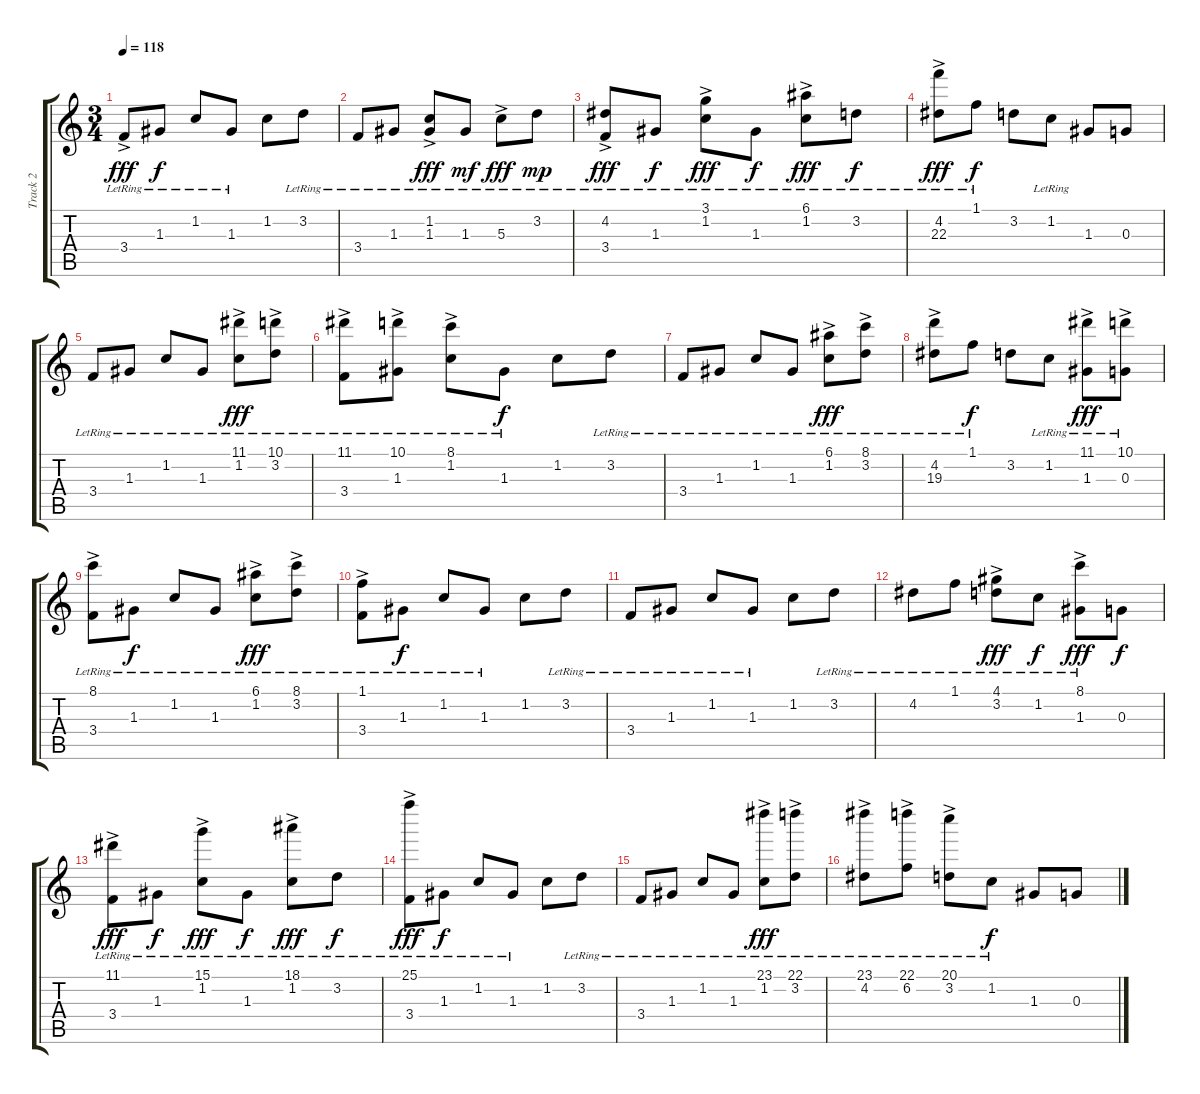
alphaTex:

\track ("Track 2" "Track 2") {instrument banjo}
\staff {score tabs}
\tuning (E4 B3 G3 D3 A2 E2) {hide}
\displaytranspose 12
\ts (3 4)
\tempo 118
\clef g2
\ks c
3.4{ac lr}.8{dy fff} 1.3{lr}.8{dy f} 1.2{lr}.8 1.3{lr}.8 1.2.8 3.2{lr}.8 |
3.4{lr}.8 1.3{lr}.8 (1.2{lr} 1.3{ac lr}).8{dy fff} 1.3{lr}.8{dy mf} 5.3{ac lr}.8{dy fff} 3.2{lr}.8{dy mp} |
(4.2{ac lr} 3.4{lr}).8{dy fff} 1.3{lr}.8{dy f} (3.1{ac lr} 1.2{lr}).8{dy fff} 1.3{lr}.8{dy f} (6.1{ac lr} 1.2).8{dy fff} 3.2{lr}.8{dy f} |
(4.2{lr} 22.3{ac lr}).8{dy fff} 1.1{lr}.8{dy f} 3.2.8 1.2{lr}.8 1.3.8 0.3.8 |
3.4{lr}.8 1.3{lr}.8 1.2{lr}.8 1.3{lr}.8 (11.1{ac lr} 1.2).8{dy fff} (10.1{ac lr} 3.2{lr}).8 |
(11.1{ac lr} 3.4{lr}).8 (10.1{ac lr} 1.3{lr}).8 (8.1{ac lr} 1.2{lr}).8 1.3{lr}.8{dy f} 1.2.8 3.2{lr}.8 |
3.4{lr}.8 1.3{lr}.8 1.2{lr}.8 1.3{lr}.8 (6.1{ac lr} 1.2).8{dy fff} (8.1{ac} 3.2{lr}).8 |
(4.2{lr} 19.3{ac lr}).8 1.1{lr}.8{dy f} 3.2.8 1.2{lr}.8 (11.1{ac lr} 1.3).8{dy fff} (10.1{ac lr} 0.3).8 |
(8.1{ac lr} 3.4{lr}).8 1.3{lr}.8{dy f} 1.2{lr}.8 1.3{lr}.8 (6.1{ac lr} 1.2).8{dy fff} (8.1{ac lr} 3.2{lr}).8 |
(1.1{ac lr} 3.4{lr}).8 1.3{lr}.8{dy f} 1.2{lr}.8 1.3{lr}.8 1.2.8 3.2{lr}.8 |
3.4{lr}.8 1.3{lr}.8 1.2{lr}.8 1.3{lr}.8 1.2.8 3.2{lr}.8 |
4.2{lr}.8 1.1{lr}.8 (4.1{ac lr} 3.2).8{dy fff} 1.2{lr}.8{dy f} (8.1{ac lr} 1.3).8{dy fff} 0.3.8{dy f} |
(11.1{ac lr} 3.4{lr}).8{dy fff} 1.3{lr}.8{dy f} (15.1{ac lr} 1.2{lr}).8{dy fff} 1.3{lr}.8{dy f} (18.1{ac lr} 1.2).8{dy fff} 3.2{lr}.8{dy f} |
(25.1{ac lr} 3.4{lr}).8{dy fff} 1.3{lr}.8{dy f} 1.2{lr}.8 1.3{lr}.8 1.2.8 3.2{lr}.8 |
3.4{lr}.8 1.3{lr}.8 1.2{lr}.8 1.3{lr}.8 (23.1{ac lr} 1.2).8{dy fff} (22.1{ac lr} 3.2{lr}).8 |
(23.1{ac lr} 4.2{lr}).8 (22.1{ac lr} 6.2).8 (20.1{ac lr} 3.2).8 1.2{lr}.8{dy f} 1.3.8 0.3.8
